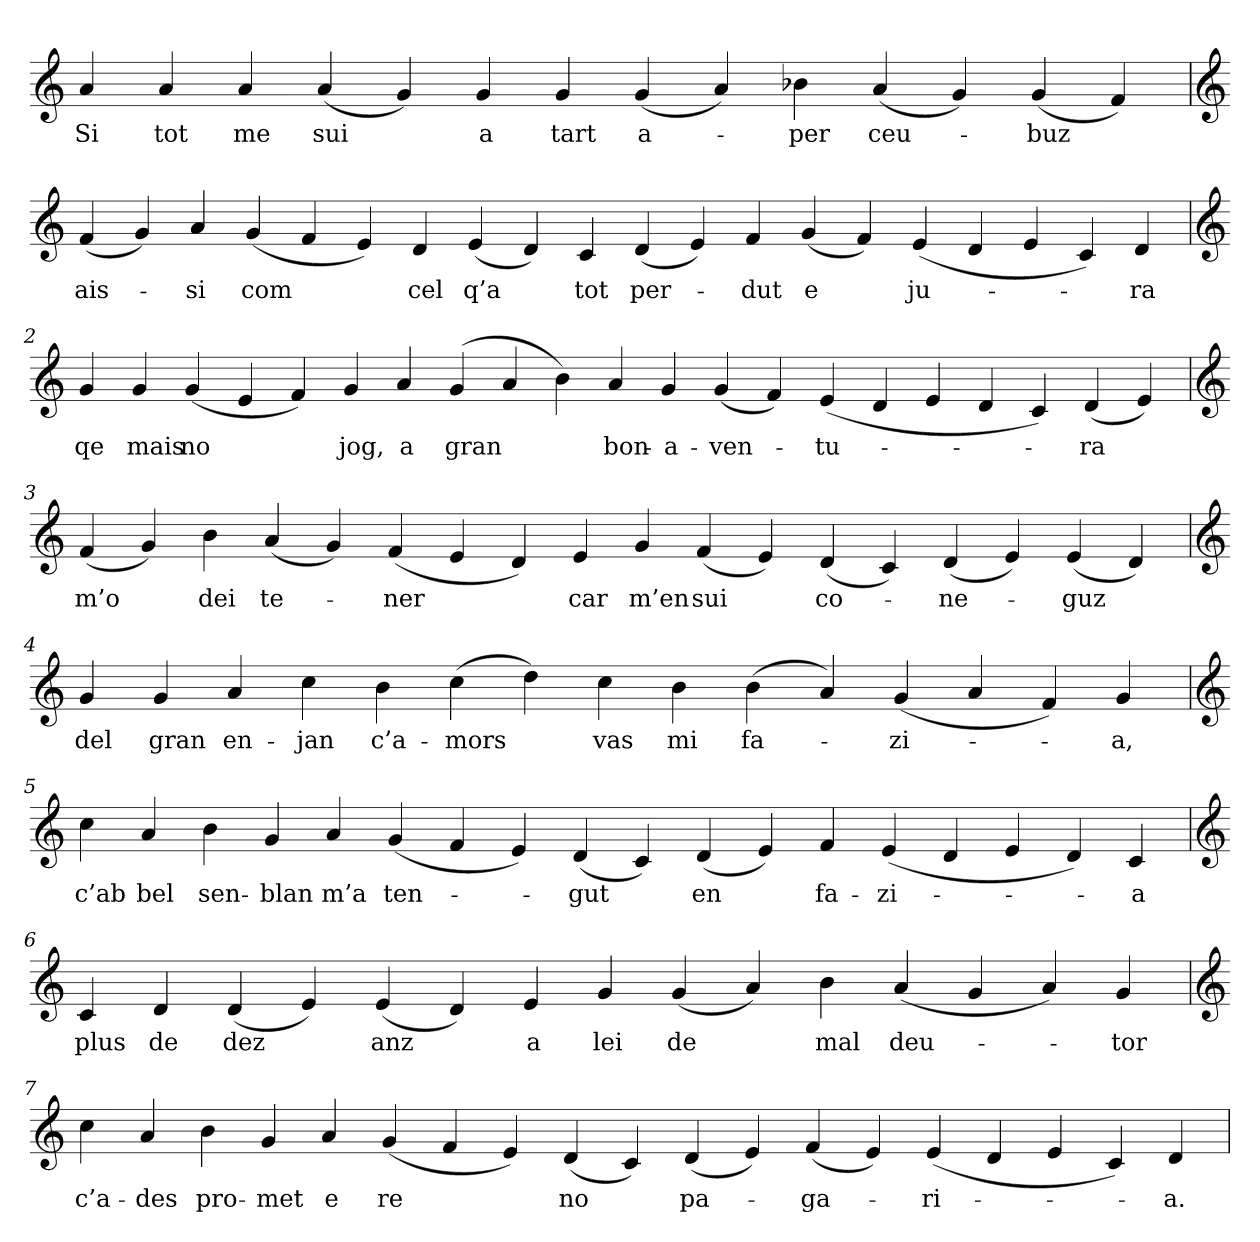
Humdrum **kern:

**kern	**text
*part1	*part1
*staff1	*staff1
*clefG2	*
=	=
4a	Si
4a	tot
4a	me
(4a	sui
4g)	.
4g	a
4g	tart
(4g	a-
4a)	.
4b-X	-per
(4a	ceu-
4g)	.
(4g	-buz
4f)	.
=1	=1
*clefG2	*
(4f	ais-
4g)	.
4a	-si
(4g	com
4f	.
4e)	.
4d	cel
(4e	q’a
4d)	.
4c	tot
(4d	per-
4e)	.
4f	-dut
(4g	e
4f)	.
(4e	ju-
4d	.
4e	.
4c)	.
4d	-ra
=2	=2
*clefG2	*
4g	qe
4g	mais
(4g	no
4e	.
4f)	.
4g	jog,
4a	a
(4g	gran
4a	.
4b)	.
4a	bon-
4g	-a-
(4g	-ven-
4f)	.
(4e	-tu-
4d	.
4e	.
4d	.
4c)	.
(4d	-ra
4e)	.
=3	=3
*clefG2	*
(4f	m’o
4g)	.
4b	dei
(4a	te-
4g)	.
(4f	-ner
4e	.
4d)	.
4e	car
4g	m’en
(4f	sui
4e)	.
(4d	co-
4c)	.
(4d	-ne-
4e)	.
(4e	-guz
4d)	.
=4	=4
*clefG2	*
4g	del
4g	gran
4a	en-
4cc	-jan
4b	c’a-
(4cc	-mors
4dd)	.
4cc	vas
4b	mi
(4b	fa-
4a)	.
(4g	-zi-
4a	.
4f)	.
4g	-a,
=5	=5
*clefG2	*
4cc	c’ab
4a	bel
4b	sen-
4g	-blan
4a	m’a
(4g	ten-
4f	.
4e)	.
(4d	-gut
4c)	.
(4d	en
4e)	.
4f	fa-
(4e	-zi-
4d	.
4e	.
4d)	.
4c	-a
=6	=6
*clefG2	*
4c	plus
4d	de
(4d	dez
4e)	.
(4e	anz
4d)	.
4e	a
4g	lei
(4g	de
4a)	.
4b	mal
(4a	deu-
4g	.
4a)	.
4g	-tor
=7	=7
*clefG2	*
4cc	c’a-
4a	-des
4b	pro-
4g	-met
4a	e
(4g	re
4f	.
4e)	.
(4d	no
4c)	.
(4d	pa-
4e)	.
(4f	-ga-
4e)	.
(4e	-ri-
4d	.
4e	.
4c)	.
4d	-a.
=	=
*-	*-
